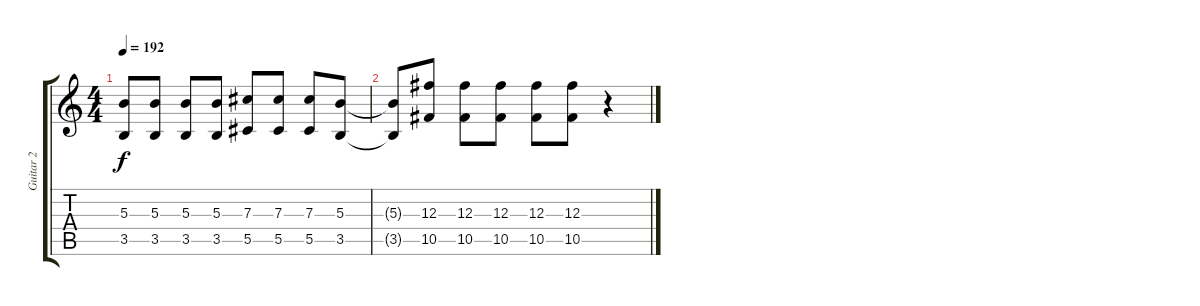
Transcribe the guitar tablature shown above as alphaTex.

\track ("Guitar 2" "Guitar 2") {instrument overdrivenguitar}
\staff {score tabs}
\tuning (Eb4 Bb3 Gb3 Db3 Ab2 Eb2) {hide}
\ts (4 4)
\tempo 192
\clef g2
\ks c
(5.3 3.5).8{dy f} (5.3 3.5).8 (5.3 3.5).8 (5.3 3.5).8 (7.3 5.5).8 (7.3 5.5).8 (7.3 5.5).8 (5.3 3.5).8 |
(5.3{t} 3.5{t}).8 (12.3 10.5).8 (12.3 10.5).8 (12.3 10.5).8 (12.3 10.5).8 (12.3 10.5).8 r.4
